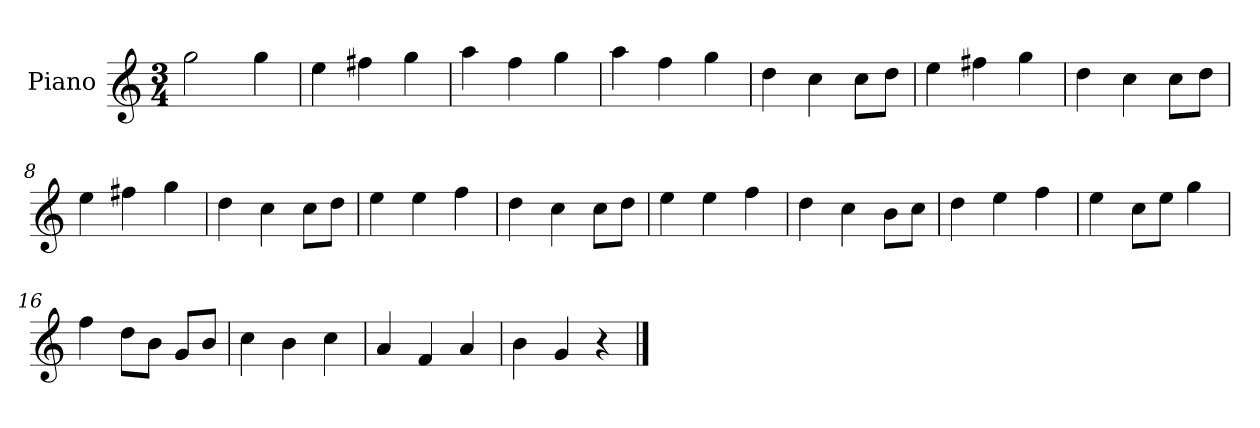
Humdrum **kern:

**kern
*part1
*staff1
*I"Piano
*I'P-no
*clefG2
*k[]
*M3/4
*MM179
=1
2gg\
4gg\
=2
4ee\
4ff#X\
4gg\
=3
4aa\
4ff\
4gg\
=4
4aa\
4ff\
4gg\
=5
4dd\
4cc\
8cc\L
8dd\J
=6
4ee\
4ff#X\
4gg\
=7
4dd\
4cc\
8cc\L
8dd\J
=8
4ee\
4ff#X\
4gg\
=9
4dd\
4cc\
8cc\L
8dd\J
=10
4ee\
4ee\
4ff\
!!LO:LB:g=z
=11
4dd\
4cc\
8cc\L
8dd\J
=12
4ee\
4ee\
4ff\
=13
4dd\
4cc\
8b\L
8cc\J
=14
4dd\
4ee\
4ff\
=15
4ee\
8cc\L
8ee\J
4gg\
=16
4ff\
8dd\L
8b\J
8g/L
8b/J
=17
4cc\
4b\
4cc\
=18
4a/
4f/
4a/
=19
4b\
4g/
4r
==
*-
